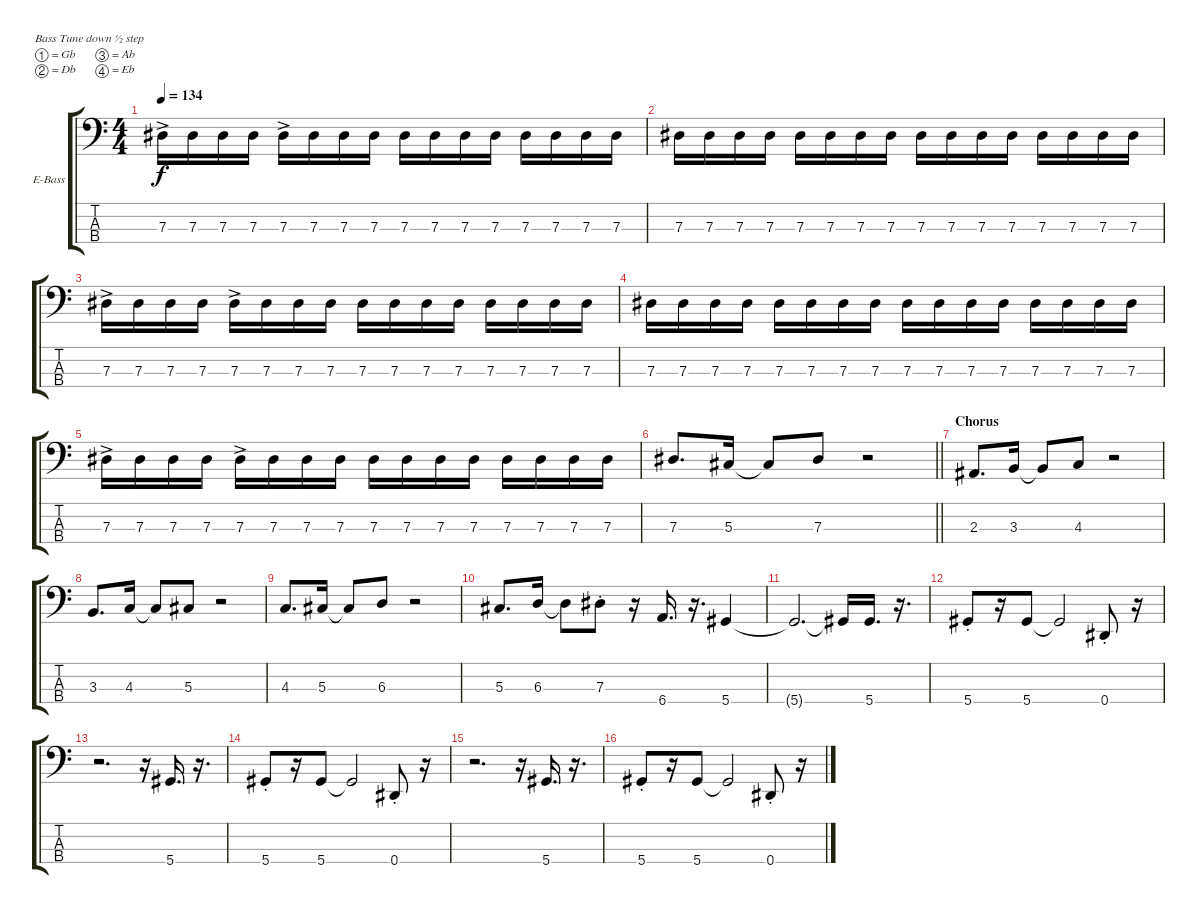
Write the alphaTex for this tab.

\bracketExtendMode groupsimilarinstruments
\firstSystemTrackNameOrientation horizontal
\otherSystemsTrackNameOrientation horizontal
\track ("Bass" "E-Bass") {instrument electricbasspick}
\staff {score tabs}
\tuning (Gb2 Db2 Ab1 Eb1)
\ts (4 4)
\tempo 134
\clef f4
\ks c
7.3{ac}.16{dy f} 7.3.16 7.3.16 7.3.16 7.3{ac}.16 7.3.16 7.3.16 7.3.16 7.3.16 7.3.16 7.3.16 7.3.16 7.3.16 7.3.16 7.3.16 7.3.16 |
7.3.16 7.3.16 7.3.16 7.3.16 7.3.16 7.3.16 7.3.16 7.3.16 7.3.16 7.3.16 7.3.16 7.3.16 7.3.16 7.3.16 7.3.16 7.3.16 |
7.3{ac}.16 7.3.16 7.3.16 7.3.16 7.3{ac}.16 7.3.16 7.3.16 7.3.16 7.3.16 7.3.16 7.3.16 7.3.16 7.3.16 7.3.16 7.3.16 7.3.16 |
7.3.16 7.3.16 7.3.16 7.3.16 7.3.16 7.3.16 7.3.16 7.3.16 7.3.16 7.3.16 7.3.16 7.3.16 7.3.16 7.3.16 7.3.16 7.3.16 |
7.3{ac}.16 7.3.16 7.3.16 7.3.16 7.3{ac}.16 7.3.16 7.3.16 7.3.16 7.3.16 7.3.16 7.3.16 7.3.16 7.3.16 7.3.16 7.3.16 7.3.16 |
\barLineRight lightlight
7.3.8{d} 5.3.16 5.3{t}.8 7.3.8 r.2 |
\section ("" "Chorus")
2.3.8{d} 3.3.16 3.3{t}.8 4.3.8 r.2 |
3.3.8{d} 4.3.16 4.3{t}.8 5.3.8 r.2 |
4.3.8{d} 5.3.16 5.3{t}.8 6.3.8 r.2 |
5.3.8{d} 6.3.16 6.3{t}.8 7.3{st}.8 r.16 6.4.16{d} r.16{d} 5.4.4 |
5.4{t}.2{d} 5.4{t}.16 5.4.16{d} r.16{d} |
5.4{st}.8 r.16 5.4.8 5.4{t}.2 0.4{st}.8 r.16 |
r.2{d} r.16 5.4.16{d} r.16{d} |
5.4{st}.8 r.16 5.4.8 5.4{t}.2 0.4{st}.8 r.16 |
r.2{d} r.16 5.4.16{d} r.16{d} |
5.4{st}.8 r.16 5.4.8 5.4{t}.2 0.4{st}.8 r.16
